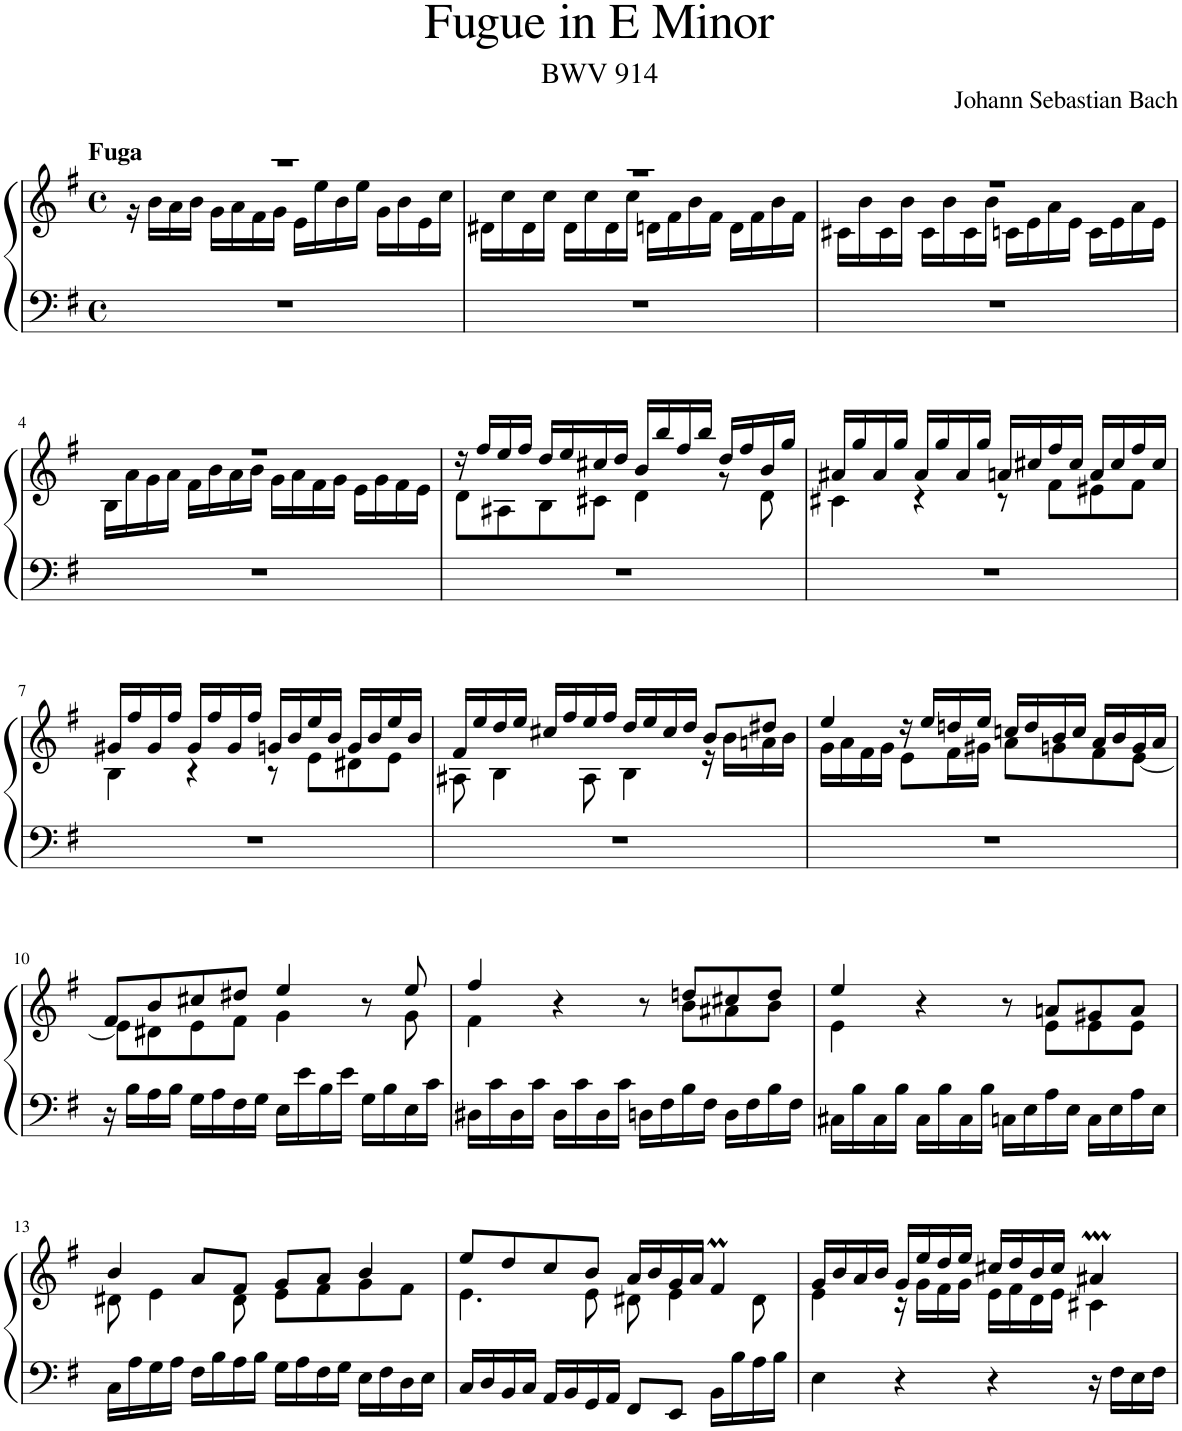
**kern	**kern
*part1	*part1
*staff2	*staff1
*I"Grand Piano	*
*I'Pno.	*
*clefF4	*clefG2
*k[f#]	*k[f#]
*M4/4	*M4/4
*met(c)	*met(c)
=1	=1
*	*^
!	!LO:TX:a:B:t=Fuga	!
1r	1r	16r
.	.	16b\LL
.	.	16a\
.	.	16b\JJ
.	.	16g\LL
.	.	16a\
.	.	16f#\
.	.	16g\JJ
.	.	16e\LL
.	.	16ee\
.	.	16b\
.	.	16ee\JJ
.	.	16g\LL
.	.	16b\
.	.	16e\
.	.	16cc\JJ
=2	=2	=2
1r	1r	16d#X\LL
.	.	16cc\
.	.	16d#\
.	.	16cc\JJ
.	.	16d#\LL
.	.	16cc\
.	.	16d#\
.	.	16cc\JJ
.	.	16dn\LL
.	.	16f#\
.	.	16b\
.	.	16f#\JJ
.	.	16d\LL
.	.	16f#\
.	.	16b\
.	.	16f#\JJ
=3	=3	=3
1r	1r	16c#X\LL
.	.	16b\
.	.	16c#\
.	.	16b\JJ
.	.	16c#\LL
.	.	16b\
.	.	16c#\
.	.	16b\JJ
.	.	16cn\LL
.	.	16e\
.	.	16a\
.	.	16e\JJ
.	.	16c\LL
.	.	16e\
.	.	16a\
.	.	16e\JJ
!!LO:LB:g=z	!!
=4	=4	=4
1r	1r	16B\LL
.	.	16a\
.	.	16g\
.	.	16a\JJ
.	.	16f#\LL
.	.	16b\
.	.	16a\
.	.	16b\JJ
.	.	16g\LL
.	.	16a\
.	.	16f#\
.	.	16g\JJ
.	.	16e\LL
.	.	16g\
.	.	16f#\
.	.	16e\JJ
=5	=5	=5
1r	16r	8d\L
.	16ff#/LL	.
.	16ee/	8A#X\
.	16ff#/JJ	.
.	16dd/LL	8B\
.	16ee/	.
.	16cc#X/	8c#X\J
.	16dd/JJ	.
.	16b/LL	4d\
.	16bb/	.
.	16ff#/	.
.	16bb/JJ	.
.	16dd/LL	8r
.	16ff#/	.
.	16b/	8d\
.	16gg/JJ	.
=6	=6	=6
1r	16a#X/LL	4c#X\
.	16gg/	.
.	16a#/	.
.	16gg/JJ	.
.	16a#/LL	4r
.	16gg/	.
.	16a#/	.
.	16gg/JJ	.
.	16an/LL	8r
.	16cc#X/	.
.	16ff#/	8f#\L
.	16cc#/JJ	.
.	16a/LL	8e#X\
.	16cc#/	.
.	16ff#/	8f#\J
.	16cc#/JJ	.
!!LO:LB:g=z	!!
=7	=7	=7
1r	16g#X/LL	4B\
.	16ff#/	.
.	16g#/	.
.	16ff#/JJ	.
.	16g#/LL	4r
.	16ff#/	.
.	16g#/	.
.	16ff#/JJ	.
.	16gn/LL	8r
.	16b/	.
.	16ee/	8e\L
.	16b/JJ	.
.	16g/LL	8d#X\
.	16b/	.
.	16ee/	8e\J
.	16b/JJ	.
=8	=8	=8
1r	16f#/LL	8A#X\
.	16ee/	.
.	16dd/	4B\
.	16ee/JJ	.
.	16cc#X/LL	.
.	16ff#/	.
.	16ee/	8A#\
.	16ff#/JJ	.
.	16dd/LL	4B\
.	16ee/	.
.	16cc#/	.
.	16dd/JJ	.
.	8b/L	16r
.	.	16b\LL
.	8dd#X/J	16an\
.	.	16b\JJ
=9	=9	=9
1r	4ee/	16g\LL
.	.	16a\
.	.	16f#\
.	.	16g\JJ
.	16r	8e\L
.	16ee/LL	.
.	16ddn/	16f#\L
.	16ee/JJ	16g#X\JJ
.	16ccn/LL	8a\L
.	16dd/	.
.	16b/	8gn\
.	16cc/JJ	.
.	16a/LL	8f#\
.	16b/	.
.	16g/	[8e\J
.	16a/JJ	.
!!LO:LB:g=z	!!
=10	=10	=10
16r	8f#/L	8e\L]
16B\LL	.	.
16A\	8b/	8d#X\
16B\JJ	.	.
16G\LL	8cc#X/	8e\
16A\	.	.
16F#\	8dd#X/J	8f#\J
16G\JJ	.	.
16E\LL	4ee/	4g\
16e\	.	.
16B\	.	.
16e\JJ	.	.
16G\LL	8r	8ryy
16B\	.	.
16E\	8ee/	8g\
16c\JJ	.	.
=11	=11	=11
16D#X\LL	4ff#/	4f#\
16c\	.	.
16D#\	.	.
16c\JJ	.	.
16D#\LL	4r	4.ryy
16c\	.	.
16D#\	.	.
16c\JJ	.	.
16Dn\LL	8r	.
16F#\	.	.
16B\	8ddn/L	8b\L
16F#\JJ	.	.
16D\LL	8cc#X/	8a#X\
16F#\	.	.
16B\	8dd/J	8b\J
16F#\JJ	.	.
=12	=12	=12
16C#X\LL	4ee/	4e\
16B\	.	.
16C#\	.	.
16B\JJ	.	.
16C#\LL	4r	4.ryy
16B\	.	.
16C#\	.	.
16B\JJ	.	.
16Cn\LL	8r	.
16E\	.	.
16A\	8an/L	8e\L
16E\JJ	.	.
16C\LL	8g#X/	8e\
16E\	.	.
16A\	8a/J	8e\J
16E\JJ	.	.
!!LO:LB:g=z	!!
=13	=13	=13
16C\LL	4b/	8d#X\
16A\	.	.
16G\	.	4e\
16A\JJ	.	.
16F#\LL	8a/L	.
16B\	.	.
16A\	8f#/J	8d#\
16B\JJ	.	.
16G\LL	8g/L	8e\L
16A\	.	.
16F#\	8a/J	8f#\
16G\JJ	.	.
16E\LL	4b/	8g\
16F#\	.	.
16D\	.	8f#\J
16E\JJ	.	.
=14	=14	=14
16C/LL	8ee/L	4.e\
16D/	.	.
16BB/	8dd/	.
16C/JJ	.	.
16AA/LL	8cc/	.
16BB/	.	.
16GG/	8b/J	8e\
16AA/JJ	.	.
8FF#/L	16a/LL	8d#X\
.	16b/	.
8EE/J	16g/	4e\
.	16a/JJ	.
16BB\LL	4f#m/	.
16B\	.	.
16A\	.	8d#\
16B\JJ	.	.
=15	=15	=15
4E\	16g/LL	4e\
.	16b/	.
.	16a/	.
.	16b/JJ	.
4r	16g/LL	16r
.	16ee/	16g\LL
.	16dd/	16f#\
.	16ee/JJ	16g\JJ
4r	16cc#X/LL	16e\LL
.	16dd/	16f#\
.	16b/	16d\
.	16cc#/JJ	16e\JJ
16r	4a#Xm/	4c#X\
16F#\LL	.	.
16E\	.	.
16F#\JJ	.	.
*	*v	*v
=	=
*-	*-
